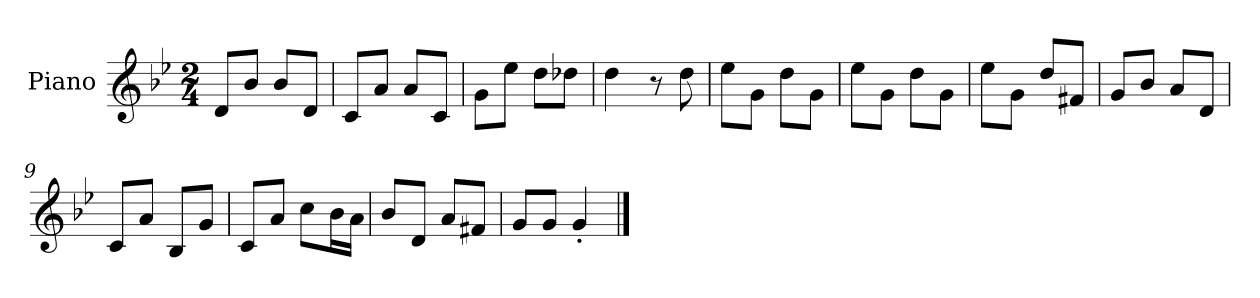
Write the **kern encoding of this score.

**kern
*part1
*staff1
*I"Piano
*I'Pno.
*clefG2
*k[b-e-]
*M2/4
*MM120
=1
8d/L
8b-/J
8b-/L
8d/J
=2
8c/L
8a/J
8a/L
8c/J
=3
8g\L
8ee-\J
8dd\L
8dd-X\J
=4
4dd\
8r
8dd\
=5
8ee-\L
8g\J
8dd\L
8g\J
=6
8ee-\L
8g\J
8dd\L
8g\J
=7
8ee-\L
8g\J
8dd/L
8f#X/J
=8
8g/L
8b-/J
8a/L
8d/J
=9
8c/L
8a/J
8B-/L
8g/J
=10
8c/L
8a/J
8cc\L
16b-\L
16a\JJ
!!LO:LB:g=z
=11
8b-/L
8d/J
8a/L
8f#X/J
=12
8g/L
8g/J
4g'/
==
*-
